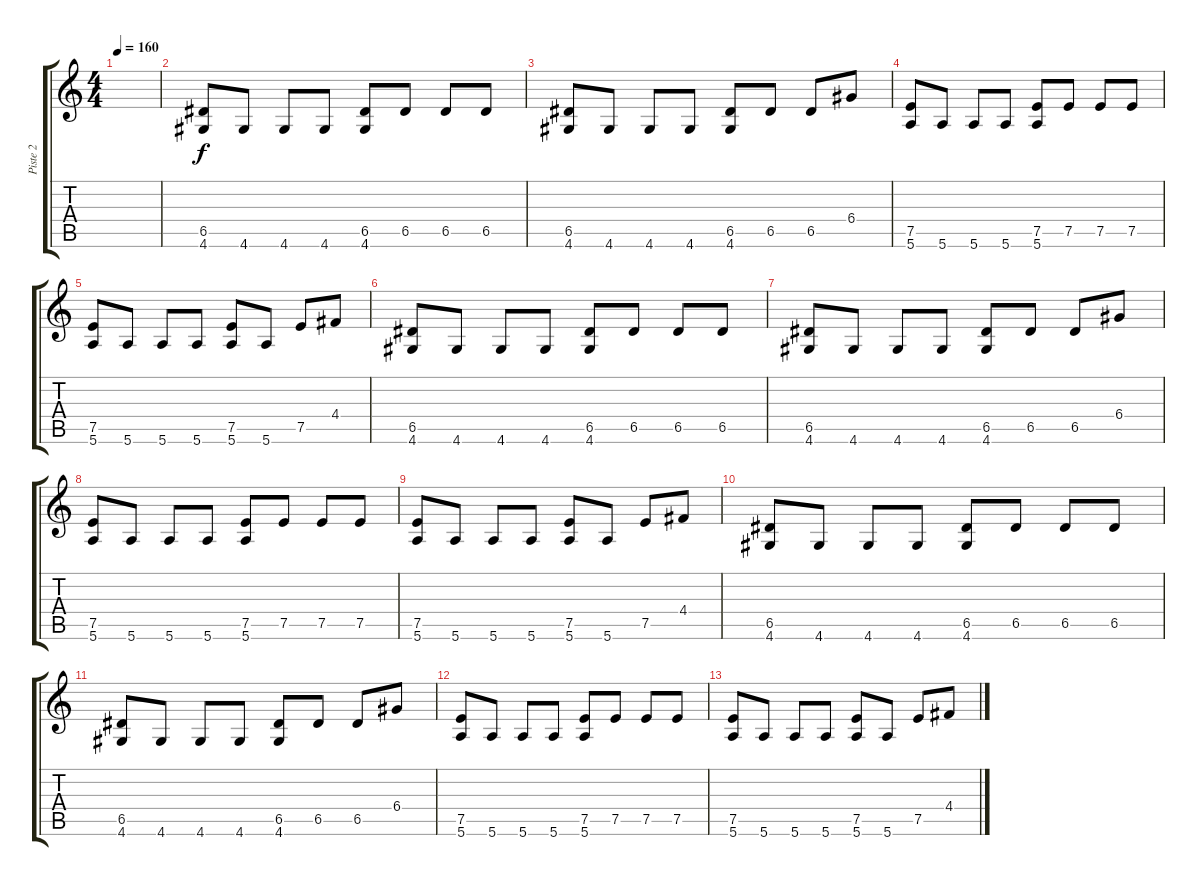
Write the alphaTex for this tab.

\track ("Piste 2" "Piste 2") {instrument overdrivenguitar}
\staff {score tabs}
\tuning (E4 B3 G3 D3 A2 E2) {hide}
\ts (4 4)
\tempo 160
\clef g2
\ks c
|
(6.5 4.6).8 4.6.8 4.6.8 4.6.8 (6.5 4.6).8 6.5.8 6.5.8 6.5.8 |
(6.5 4.6).8 4.6.8 4.6.8 4.6.8 (6.5 4.6).8 6.5.8 6.5.8 6.4.8 |
(7.5 5.6).8 5.6.8 5.6.8 5.6.8 (7.5 5.6).8 7.5.8 7.5.8 7.5.8 |
(7.5 5.6).8 5.6.8 5.6.8 5.6.8 (7.5 5.6).8 5.6.8 7.5.8 4.4.8 |
(6.5 4.6).8 4.6.8 4.6.8 4.6.8 (6.5 4.6).8 6.5.8 6.5.8 6.5.8 |
(6.5 4.6).8 4.6.8 4.6.8 4.6.8 (6.5 4.6).8 6.5.8 6.5.8 6.4.8 |
(7.5 5.6).8 5.6.8 5.6.8 5.6.8 (7.5 5.6).8 7.5.8 7.5.8 7.5.8 |
(7.5 5.6).8 5.6.8 5.6.8 5.6.8 (7.5 5.6).8 5.6.8 7.5.8 4.4.8 |
(6.5 4.6).8 4.6.8 4.6.8 4.6.8 (6.5 4.6).8 6.5.8 6.5.8 6.5.8 |
(6.5 4.6).8 4.6.8 4.6.8 4.6.8 (6.5 4.6).8 6.5.8 6.5.8 6.4.8 |
(7.5 5.6).8 5.6.8 5.6.8 5.6.8 (7.5 5.6).8 7.5.8 7.5.8 7.5.8 |
(7.5 5.6).8 5.6.8 5.6.8 5.6.8 (7.5 5.6).8 5.6.8 7.5.8 4.4.8
